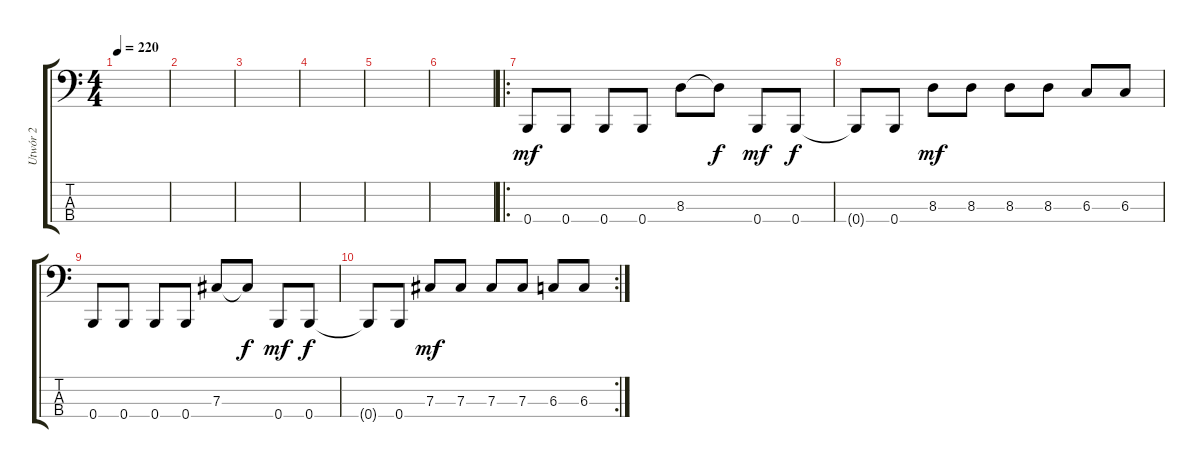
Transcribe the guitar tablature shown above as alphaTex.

\track ("Utwór 2" "Utwór 2") {instrument electricbassfinger}
\staff {score tabs}
\tuning (E2 B1 Gb1 B0) {hide}
\ts (4 4)
\tempo 220
\clef f4
\ks c
|
|
|
|
|
|
\ro
0.4.8{dy mf} 0.4.8 0.4.8 0.4.8 8.3.8 8.3{t}.8{dy f} 0.4.8{dy mf} 0.4.8{dy f} |
0.4{t}.8 0.4.8 8.3.8{dy mf} 8.3.8 8.3.8 8.3.8 6.3.8 6.3.8 |
0.4.8 0.4.8 0.4.8 0.4.8 7.3.8 7.3{t}.8{dy f} 0.4.8{dy mf} 0.4.8{dy f} |
\rc 2
0.4{t}.8 0.4.8 7.3.8{dy mf} 7.3.8 7.3.8 7.3.8 6.3.8 6.3.8
